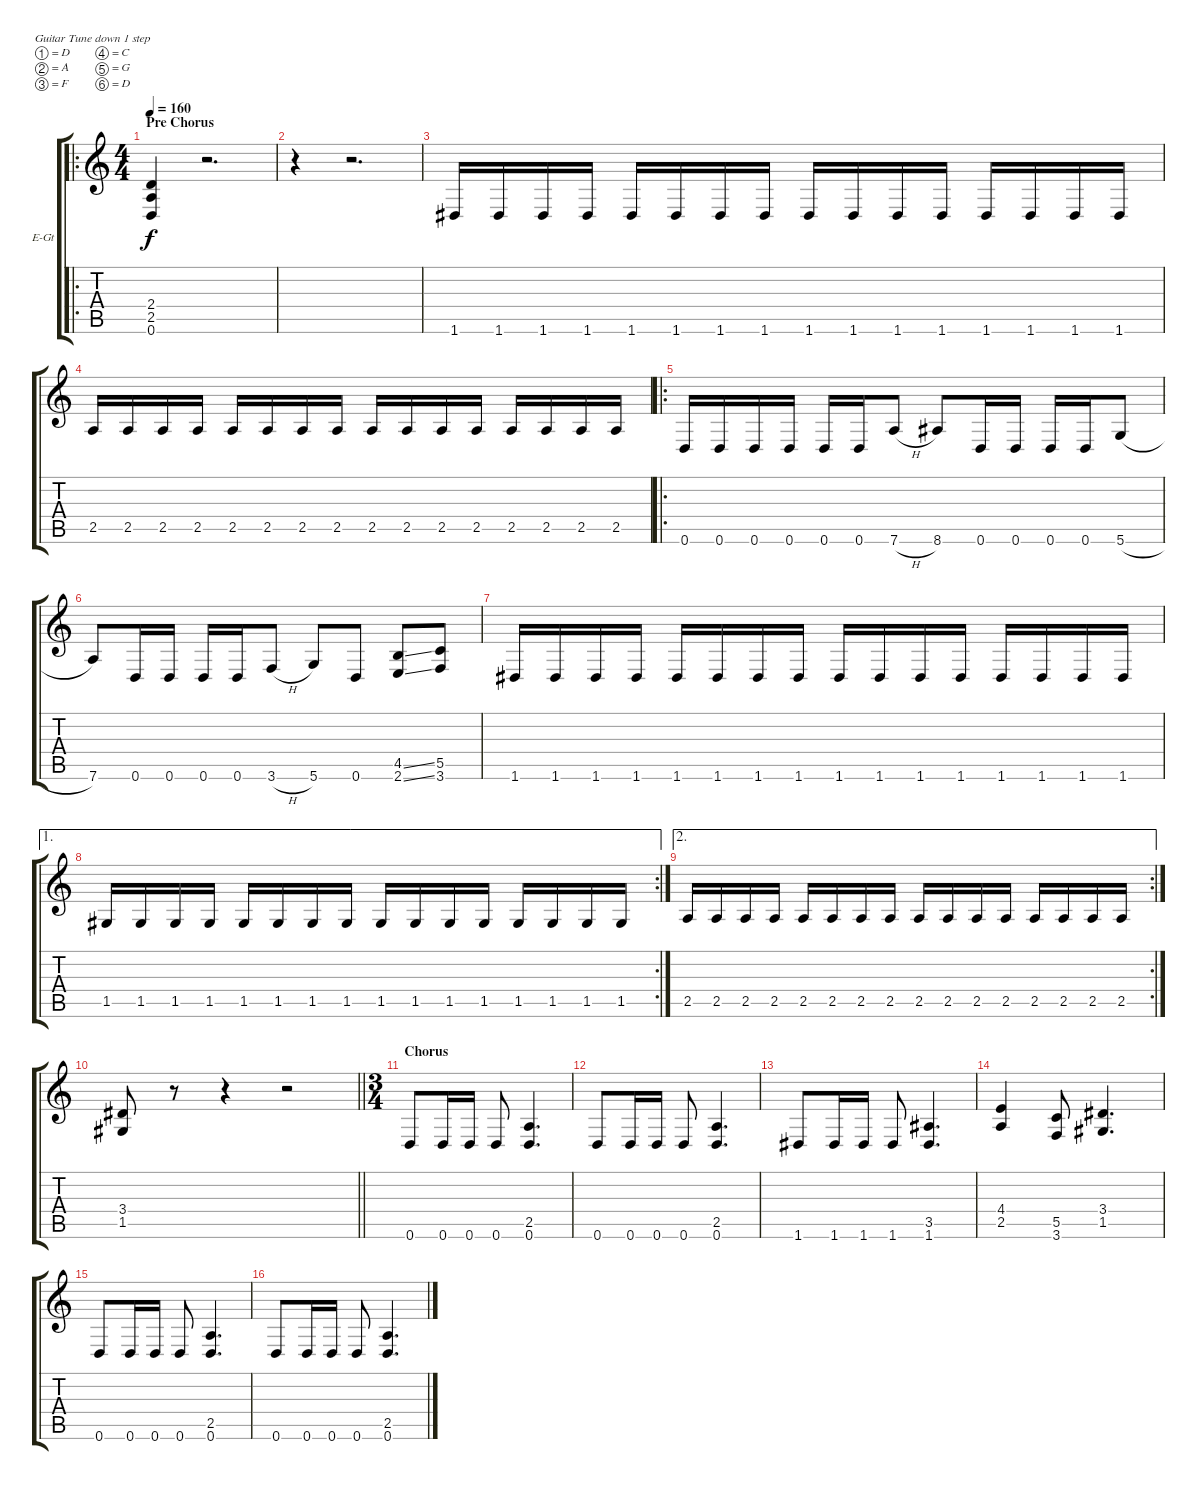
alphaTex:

\bracketExtendMode groupsimilarinstruments
\firstSystemTrackNameOrientation horizontal
\otherSystemsTrackNameOrientation horizontal
\track ("Rhythm" "E-Gt") {instrument distortionguitar}
\staff {score tabs}
\tuning (D4 A3 F3 C3 G2 D2)
\ro
\ts (4 4)
\beaming (8 2 2 2 2)
\section ("" "Pre Chorus")
\tempo 160
\clef g2
\ks c
(2.4 2.5 0.6).4{dy f} r.2{d} |
r.4 r.2{d} |
1.6.16 1.6.16 1.6.16 1.6.16 1.6.16 1.6.16 1.6.16 1.6.16 1.6.16 1.6.16 1.6.16 1.6.16 1.6.16 1.6.16 1.6.16 1.6.16 |
2.5.16 2.5.16 2.5.16 2.5.16 2.5.16 2.5.16 2.5.16 2.5.16 2.5.16 2.5.16 2.5.16 2.5.16 2.5.16 2.5.16 2.5.16 2.5.16 |
\ro
0.6.16 0.6.16 0.6.16 0.6.16 0.6.16 0.6.16 7.6{h}.8 8.6.8 0.6.16 0.6.16 0.6.16 0.6.16 5.6{h}.8 |
7.6.8 0.6.16 0.6.16 0.6.16 0.6.16 3.6{h}.8 5.6.8 0.6.8 (4.5{ss} 2.6{ss}).8 (5.5 3.6).8 |
1.6.16 1.6.16 1.6.16 1.6.16 1.6.16 1.6.16 1.6.16 1.6.16 1.6.16 1.6.16 1.6.16 1.6.16 1.6.16 1.6.16 1.6.16 1.6.16 |
\ae 1
\rc 2
1.5.16 1.5.16 1.5.16 1.5.16 1.5.16 1.5.16 1.5.16 1.5.16 1.5.16 1.5.16 1.5.16 1.5.16 1.5.16 1.5.16 1.5.16 1.5.16 |
\ae 2
\rc 2
2.5.16 2.5.16 2.5.16 2.5.16 2.5.16 2.5.16 2.5.16 2.5.16 2.5.16 2.5.16 2.5.16 2.5.16 2.5.16 2.5.16 2.5.16 2.5.16 |
\barLineRight lightlight
(3.4 1.5).8 r.8 r.4 r.2 |
\ts (3 4)
\beaming (8 2 2 2 2)
\section ("" "Chorus")
0.6.8 0.6.16 0.6.16 0.6.8 (2.5 0.6).4{d} |
0.6.8 0.6.16 0.6.16 0.6.8 (2.5 0.6).4{d} |
1.6.8 1.6.16 1.6.16 1.6.8 (3.5 1.6).4{d} |
(4.4 2.5).4 (5.5 3.6).8 (3.4 1.5).4{d} |
0.6.8 0.6.16 0.6.16 0.6.8 (2.5 0.6).4{d} |
0.6.8 0.6.16 0.6.16 0.6.8 (2.5 0.6).4{d}
